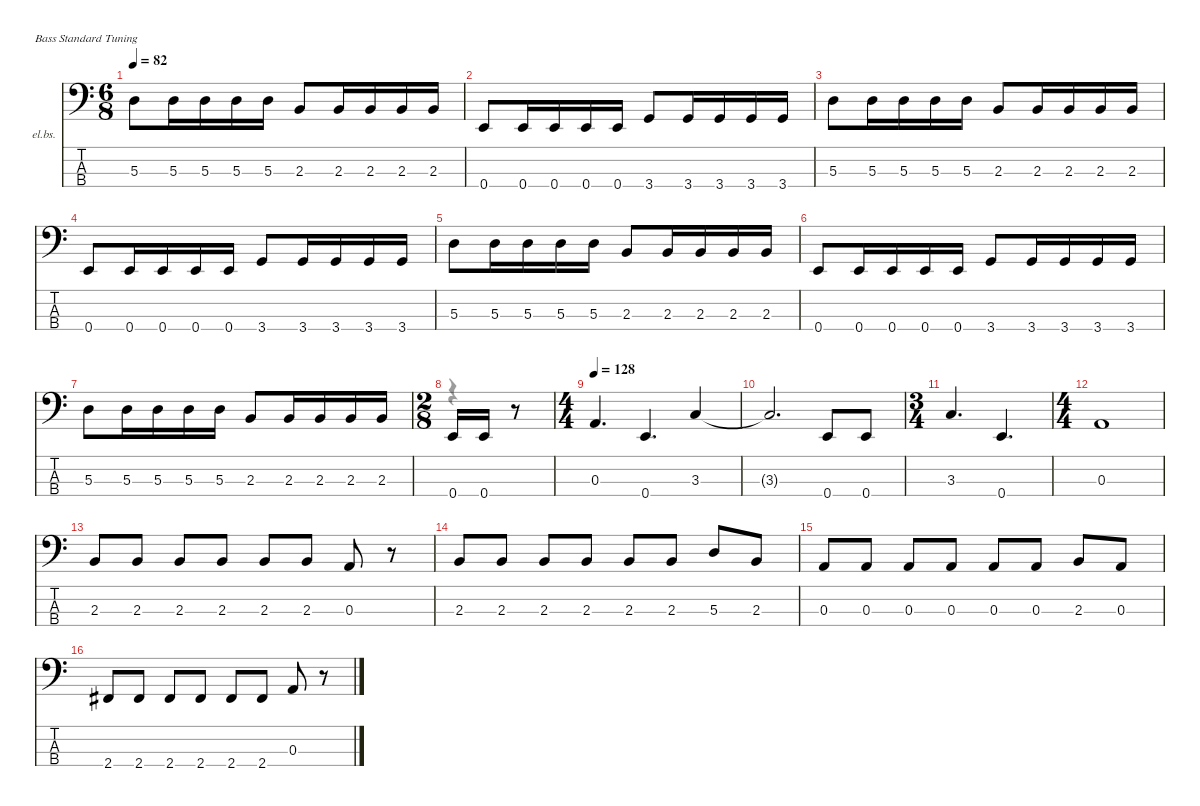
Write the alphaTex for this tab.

\defaultSystemsLayout 4
\hideDynamics
\bracketExtendMode nobrackets
\firstSystemTrackNameOrientation horizontal
\otherSystemsTrackNameOrientation horizontal
\track ("Bass" "el.bs.") {instrument electricbasspick}
\staff {score tabs}
\tuning (G2 D2 A1 E1)
\voice
\ts (6 8)
\tempo 82
\clef f4
\ks c
5.3.8{dy f} 5.3.16 5.3.16 5.3.16 5.3.16 2.3.8 2.3.16 2.3.16 2.3.16 2.3.16 |
0.4.8 0.4.16 0.4.16 0.4.16 0.4.16 3.4.8 3.4.16 3.4.16 3.4.16 3.4.16 |
5.3.8 5.3.16 5.3.16 5.3.16 5.3.16 2.3.8 2.3.16 2.3.16 2.3.16 2.3.16 |
0.4.8 0.4.16 0.4.16 0.4.16 0.4.16 3.4.8 3.4.16 3.4.16 3.4.16 3.4.16 |
5.3.8 5.3.16 5.3.16 5.3.16 5.3.16 2.3.8 2.3.16 2.3.16 2.3.16 2.3.16 |
0.4.8 0.4.16 0.4.16 0.4.16 0.4.16 3.4.8 3.4.16 3.4.16 3.4.16 3.4.16 |
5.3.8 5.3.16 5.3.16 5.3.16 5.3.16 2.3.8 2.3.16 2.3.16 2.3.16 2.3.16 |
\ts (2 8)
\beaming (8 2)
0.4.16 0.4.16 r.8 |
\ts (4 4)
\beaming (8 2 2 2 2)
\tempo 128
0.3.4{d} 0.4.4{d} 3.3.4 |
3.3{t}.2{d} 0.4.8 0.4.8 |
\ts (3 4)
\beaming (8 2 2 2)
3.3.4{d} 0.4.4{d} |
\ts (4 4)
\beaming (8 2 2 2 2)
0.3.1 |
2.3.8 2.3.8 2.3.8 2.3.8 2.3.8 2.3.8 0.3.8 r.8 |
2.3.8 2.3.8 2.3.8 2.3.8 2.3.8 2.3.8 5.3.8 2.3.8 |
0.3.8 0.3.8 0.3.8 0.3.8 0.3.8 0.3.8 2.3.8 0.3.8 |
2.4{acc #}.8 2.4{acc #}.8 2.4{acc #}.8 2.4{acc #}.8 2.4{acc #}.8 2.4{acc #}.8 0.3.8 r.8
\voice
\clef f4
\ottava regular
\simile none
\ks c
|
|
|
|
|
|
|
r.4{dy mf} |
|
|
|
|
|
|
|
